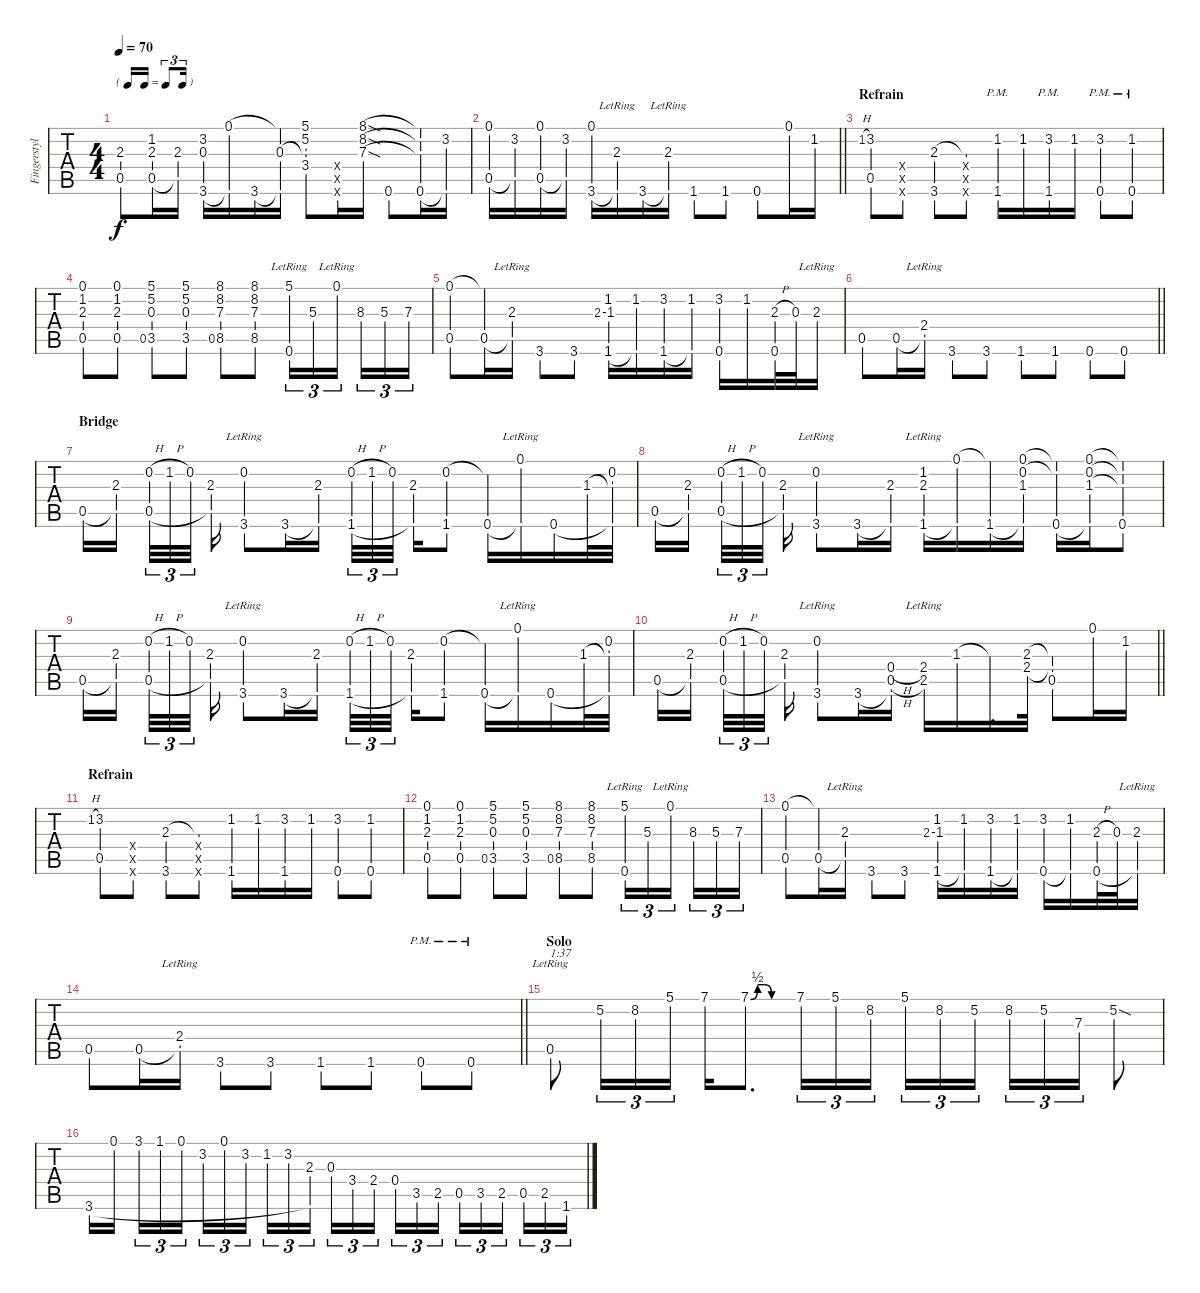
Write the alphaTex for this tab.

\track ("Fingerstyle Guitar" "Fingerstyl") {instrument acousticguitarsteel}
\staff {tabs}
\tuning (E4 B3 G3 D3 A2 E2) {hide}
\ts (4 4)
\tf triplet16th
\tempo 70
\clef g2
\ks c
(2.3 0.5).8{dy f} (1.2 2.3 0.5).16 (2.3 0.5{t}).16 (3.2 0.3 3.6).16 (0.1 3.6{t}).16 3.6.16 (0.1{t} 0.3 3.6{t}).16 (5.1 5.2 0.3{t} 3.4).8 (0.4{x} 0.5{x} 0.6{x}).16 (8.1{sod} 8.2{sod} 7.3{sod}).16 0.6.8 (8.1{t} 8.2{t} 7.3{t} 0.6).16 (3.2 0.6{t}).16 |
\barLineRight lightlight
(0.1 0.5).16 (3.2 0.5{t}).16 (0.1 0.5).16 (3.2 0.5{t}).16 (0.1 3.6).16 (2.3{lr} 3.6{t}).16 3.6.16 (2.3{lr} 3.6{t}).16 1.6.8 1.6.8 0.6.8 0.1.16 1.2.16 |
\section ("" "Refrain")
1.2{h}.8{gr onbeat} (3.2 0.5).8 (0.4{x} 0.5{x} 0.6{x}).8 (2.3 3.6).8 (2.3{t} 0.4{x} 0.5{x} 0.6{x}).8 (1.2 1.6{pm}).16 1.2.16 (3.2 1.6{pm}).16 1.2.16 (3.2 0.6{pm}).8 (1.2 0.6{pm}).8 |
(0.1{st} 1.2{st} 2.3{st} 0.5{st}).8 (0.1 1.2 2.3 0.5).8 0.5.8{gr} (5.1{st} 5.2{st} 0.3{st} 3.5{st}).8 (5.1 5.2 0.3 3.5).8 0.5.8{gr} (8.1{st} 8.2{st} 7.3{st} 8.5{st}).8 (8.1 8.2 7.3 8.5).8 (5.1 0.6{lr}).16{tu (3 2)} 5.3.16{tu (3 2)} 0.1{lr}.16{tu (3 2) beam splitsecondary} 8.3.16{tu (3 2)} 5.3.16{tu (3 2)} 7.3.16{tu (3 2)} |
(0.1 0.5).8 (0.1{t} 0.5).16 (2.3{lr} 0.5{t}).16 3.6.8 3.6.8 2.3.8{gr} (1.2 -1.3 1.6).16 (1.2 1.6{t}).16 (3.2 1.6).16 (1.2 1.6{t}).16 (3.2 0.6).16 1.2.16 (2.3{h} 0.6).32 0.3.32 2.3{lr}.16 |
\barLineRight lightlight
0.5.8 0.5.16 (2.4{lr} 0.5{t}).16 3.6.8 3.6.8 1.6.8 1.6.8 0.6.8 0.6.8 |
\section ("" "Bridge")
0.5.16 (2.3 0.5{t}).16{beam splitsecondary} (0.2{h} 0.5).32{tu (3 2)} 1.2{h}.32{tu (3 2)} 0.2.32{tu (3 2) beam splitsecondary} (2.3 0.5{t}).16 (0.2{lr} 3.6).8 3.6.16 (2.3 3.6{t}).16 (0.2{h} 1.6).32{tu (3 2)} 1.2{h}.32{tu (3 2)} 0.2.32{tu (3 2) beam splitsecondary} (2.3 1.6{t}).16 (0.2 1.6).8 (0.2{t} 0.6).16 (0.1{lr} 0.6{t}).16 0.6.16 1.3.32 (0.2 1.3{t} 0.6{t}).32 |
0.5.16 (2.3 0.5{t}).16{beam splitsecondary} (0.2{h} 0.5).32{tu (3 2)} 1.2{h}.32{tu (3 2)} 0.2.32{tu (3 2) beam splitsecondary} (2.3 0.5{t}).16 (0.2{lr} 3.6).8 3.6.16 (2.3 3.6{t}).16 (1.2{lr} 2.3{lr} 1.6).16 (0.1 1.6{t}).16 (0.1{t} 1.6).16 (0.1 0.2 1.3 1.6{t}).16 (0.1{t} 0.2{t} 0.6).16 (0.1 0.2 1.3 0.6{t}).16 (0.1{t} 0.2{t} 1.3{t} 0.6).8 |
0.5.16 (2.3 0.5{t}).16{beam splitsecondary} (0.2{h} 0.5).32{tu (3 2)} 1.2{h}.32{tu (3 2)} 0.2.32{tu (3 2) beam splitsecondary} (2.3 0.5{t}).16 (0.2{lr} 3.6).8 3.6.16 (2.3 3.6{t}).16 (0.2{h} 1.6).32{tu (3 2)} 1.2{h}.32{tu (3 2)} 0.2.32{tu (3 2) beam splitsecondary} (2.3 1.6{t}).16 (0.2 1.6).8 (0.2{t} 0.6).16 (0.1{lr} 0.6{t}).16 0.6.16 1.3.32 (0.2 1.3{t} 0.6{t}).32 |
\barLineRight lightlight
0.5.16 (2.3 0.5{t}).16{beam splitsecondary} (0.2{h} 0.5).32{tu (3 2)} 1.2{h}.32{tu (3 2)} 0.2.32{tu (3 2) beam splitsecondary} (2.3 0.5{t}).16 (0.2{lr} 3.6).8 3.6.16 (0.4{h} 0.5{h} 3.6{t}).16 (2.4{lr} 2.5{lr}).16 1.3.16 1.3{t}.16{d} (2.3 2.4).32 (2.3{t} 2.4{t} 0.5).8 0.1.16 1.2.16 |
\section ("" "Refrain")
1.2{h}.8{gr onbeat} (3.2 0.5).8 (0.4{x} 0.5{x} 0.6{x}).8 (2.3 3.6).8 (2.3{t} 0.4{x} 0.5{x} 0.6{x}).8 (1.2 1.6).16 1.2.16 (3.2 1.6).16 1.2.16 (3.2 0.6).8 (1.2 0.6).8 |
(0.1{st} 1.2{st} 2.3{st} 0.5{st}).8 (0.1 1.2 2.3 0.5).8 0.5.8{gr} (5.1{st} 5.2{st} 0.3{st} 3.5{st}).8 (5.1 5.2 0.3 3.5).8 0.5.8{gr} (8.1{st} 8.2{st} 7.3{st} 8.5{st}).8 (8.1 8.2 7.3 8.5).8 (5.1 0.6{lr}).16{tu (3 2)} 5.3.16{tu (3 2)} 0.1{lr}.16{tu (3 2) beam splitsecondary} 8.3.16{tu (3 2)} 5.3.16{tu (3 2)} 7.3.16{tu (3 2)} |
(0.1 0.5).8 (0.1{t} 0.5).16 (2.3{lr} 0.5{t}).16 3.6.8 3.6.8 2.3.8{gr} (1.2 -1.3 1.6).16 (1.2 1.6{t}).16 (3.2 1.6).16 (1.2 1.6{t}).16 (3.2 0.6).16 (1.2 0.6{t}).16 (2.3{h} 0.6).32 0.3.32 (2.3{lr} 0.6{t}).16 |
\barLineRight lightlight
0.5.8 0.5.16 (2.4{lr} 0.5{t}).16 3.6.8 3.6.8 1.6.8 1.6.8 0.6{pm}.8 0.6{pm}.8 |
\section ("" "Solo")
0.5{lr}.8{txt "1:37"} 5.2.16{tu (3 2)} 8.2.16{tu (3 2)} 5.1.16{tu (3 2)} 7.1.16 7.1{be (custom 0 0 10 2 20 2 30 0 60 0)}.8{d} 7.1.16{tu (3 2)} 5.1.16{tu (3 2)} 8.2.16{tu (3 2) beam splitsecondary} 5.1.16{tu (3 2)} 8.2.16{tu (3 2)} 5.2.16{tu (3 2)} 8.2.16{tu (3 2)} 5.2.16{tu (3 2)} 7.3.16{tu (3 2)} 5.2{sod}.8 |
3.6.16 0.1.16{beam splitsecondary} 3.1.16{tu (3 2)} 1.1.16{tu (3 2)} 0.1.16{tu (3 2)} 3.2.16{tu (3 2)} 0.1.16{tu (3 2)} 3.2.16{tu (3 2) beam splitsecondary} 1.2.16{tu (3 2)} 3.2.16{tu (3 2)} (2.3 3.6{t}).16{tu (3 2)} 0.3.16{tu (3 2)} 3.4.16{tu (3 2)} 2.4.16{tu (3 2) beam splitsecondary} 0.4.16{tu (3 2)} 3.5.16{tu (3 2)} 2.5.16{tu (3 2)} 0.5.16{tu (3 2)} 3.5.16{tu (3 2)} 2.5.16{tu (3 2) beam splitsecondary} 0.5.16{tu (3 2)} 2.5.16{tu (3 2)} 1.6.16{tu (3 2)}
